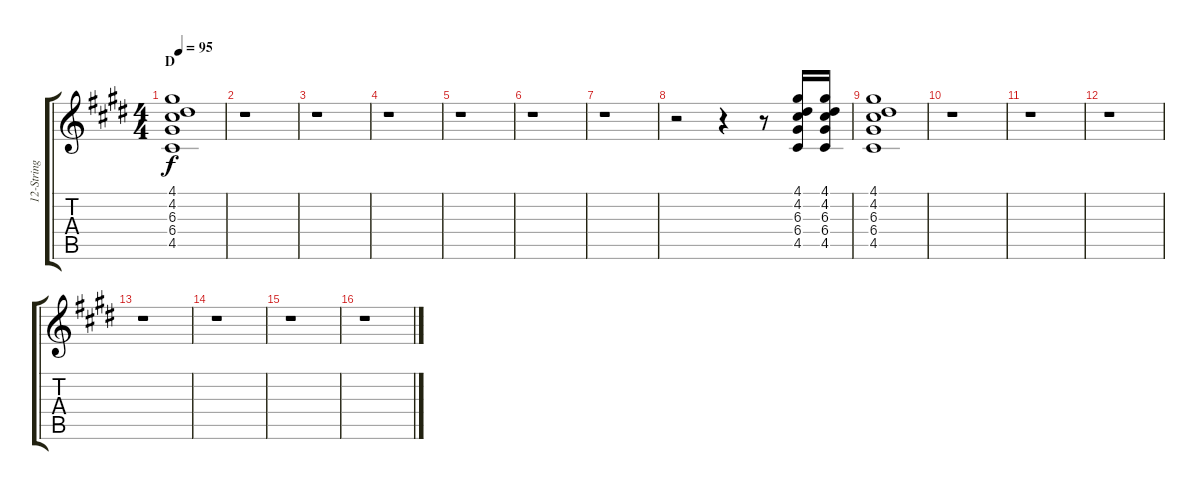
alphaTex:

\track ("12-String A. Guitar" "12-String ") {instrument acousticguitarsteel}
\staff {score tabs}
\tuning (E4 B3 G3 D3 A2 E2) {hide}
\ts (4 4)
\section ("" "D")
\tempo 95
\clef g2
\ks e
(4.1 4.2 6.3 6.4 4.5).1{dy f} |
r.1 |
r.1 |
r.1 |
r.1 |
r.1 |
r.1 |
r.2 r.4 r.8 (4.1 4.2 6.3 6.4 4.5).16 (4.1 4.2 6.3 6.4 4.5).16 |
(4.1 4.2 6.3 6.4 4.5).1 |
r.1 |
r.1 |
r.1 |
r.1 |
r.1 |
r.1 |
r.1
